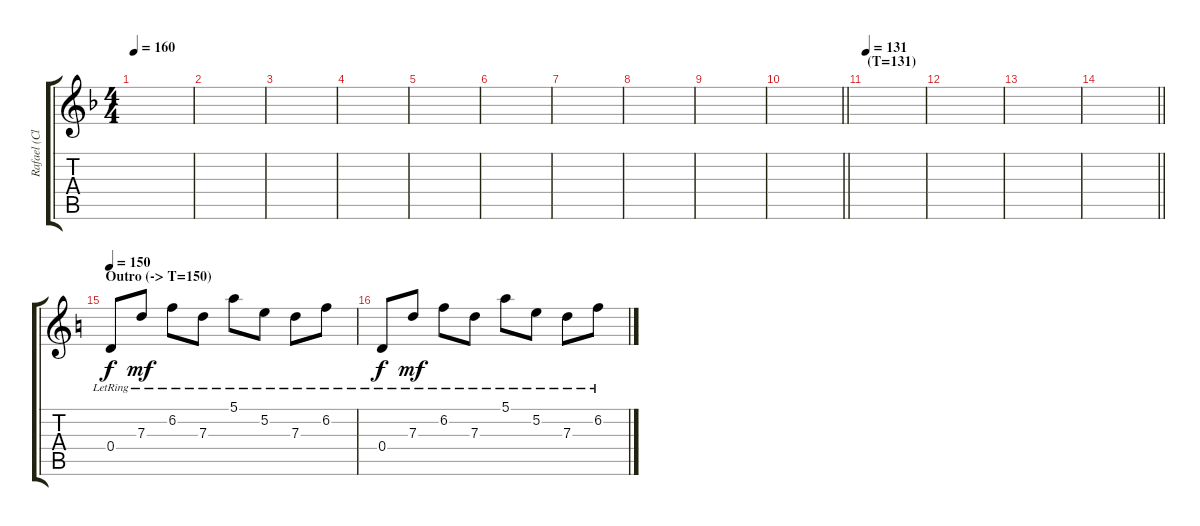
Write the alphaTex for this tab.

\track ("Rafael (Clean)" "Rafael (Cl") {instrument electricguitarclean}
\staff {score tabs}
\tuning (E4 B3 G3 D3 A2 E2) {hide}
\ts (4 4)
\tempo 160
\clef g2
\ks f
|
|
|
|
|
|
|
|
|
\barLineRight lightlight
|
\section ("" "(T=131)")
\tempo 131
|
|
|
\barLineRight lightlight
|
\section ("" "Outro (-> T=150)")
\tempo 150
\ks c
0.4{lr}.8 7.3{lr}.8{dy mf} 6.2{lr}.8 7.3{lr}.8 5.1{lr}.8 5.2{lr}.8 7.3{lr}.8 6.2{lr}.8 |
0.4{lr}.8{dy f} 7.3{lr}.8{dy mf} 6.2{lr}.8 7.3{lr}.8 5.1{lr}.8 5.2{lr}.8 7.3{lr}.8 6.2{lr}.8
